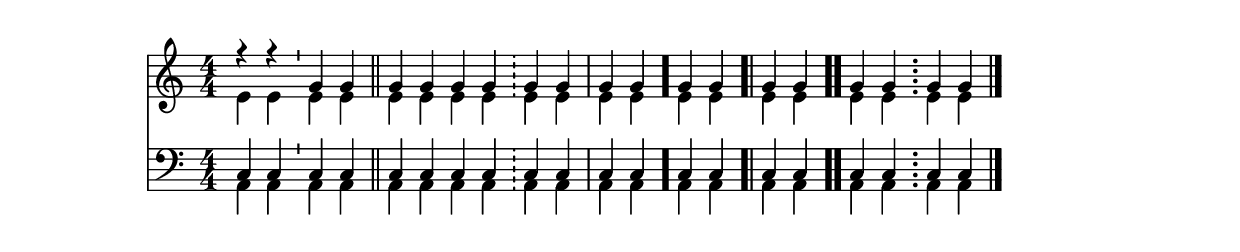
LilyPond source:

\version "2.18.2"

\language "english"

keyTime = {
    \time 4/4
    \numericTimeSignature
}

Soprano = \relative c'' {
  \voiceOne
  \keyTime
    r4 r \bar "'" g g \bar "||"
  | g g \bar "" g g \bar "!"
  | g g \bar "|" g g \bar "."
  | g g \bar ".|" g g \bar ".."
  | g g \bar ";" g g
  \bar "|."
}

Alto = \relative c' {
  \voiceTwo
  \keyTime
    e4 e e e
  | e e e e
  | e e e e
  | e e e e
  | e e e e
}

Tenor = \relative c {
  \voiceOne
  \keyTime
    c4 c c c
  | c c c c
  | c c c c
  | c c c c
  | c c c c
}

Bass = \relative c {
  \voiceTwo
  \keyTime
    a4 a a a
  | a a a a
  | a a a a
  | a a a a
  | a a a a
}

\score
{
  <<
		\new Staff = "treble" \with {
	}
    <<
		\clef "treble"
		\new Voice = "SopranoVoice" \Soprano
		\new Voice = "AltoVoice" \Alto
	>>

		\new Staff = "bass" \with {
	}
    <<
		\clef "bass"
		\new Voice = "TenorVoice" \Tenor
		\new Voice = "BassVoice" \Bass
	>>

  >>
  
}